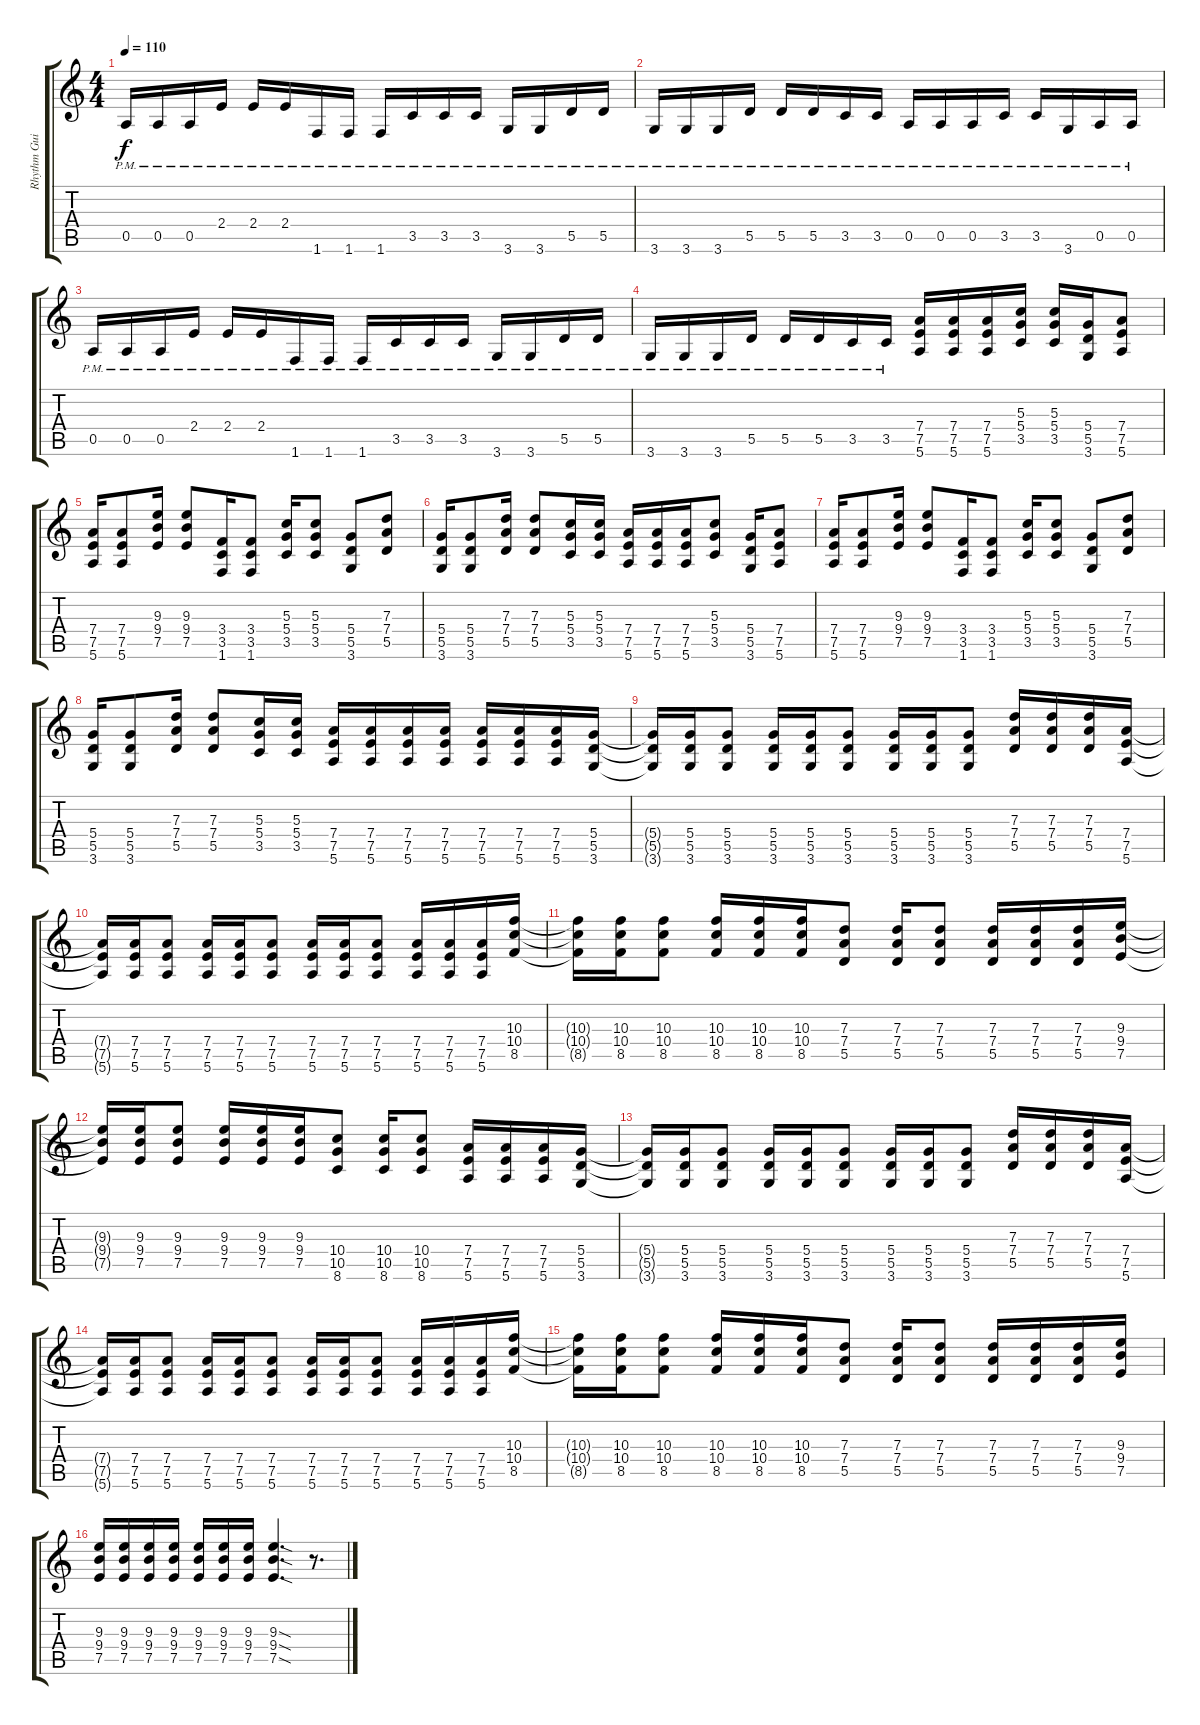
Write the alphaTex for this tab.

\track ("Rhythm Guitar" "Rhythm Gui") {instrument distortionguitar}
\staff {score tabs}
\tuning (E4 B3 G3 D3 A2 E2) {hide}
\ts (4 4)
\tempo 110
\clef g2
\ks c
0.5{pm}.16{dy f} 0.5{pm}.16 0.5{pm}.16 2.4{pm}.16 2.4{pm}.16 2.4{pm}.16 1.6{pm}.16 1.6{pm}.16 1.6{pm}.16 3.5{pm}.16 3.5{pm}.16 3.5{pm}.16 3.6{pm}.16 3.6{pm}.16 5.5{pm}.16 5.5{pm}.16 |
3.6{pm}.16 3.6{pm}.16 3.6{pm}.16 5.5{pm}.16 5.5{pm}.16 5.5{pm}.16 3.5{pm}.16 3.5{pm}.16 0.5{pm}.16 0.5{pm}.16 0.5{pm}.16 3.5{pm}.16 3.5{pm}.16 3.6{pm}.16 0.5{pm}.16 0.5{pm}.16 |
0.5{pm}.16 0.5{pm}.16 0.5{pm}.16 2.4{pm}.16 2.4{pm}.16 2.4{pm}.16 1.6{pm}.16 1.6{pm}.16 1.6{pm}.16 3.5{pm}.16 3.5{pm}.16 3.5{pm}.16 3.6{pm}.16 3.6{pm}.16 5.5{pm}.16 5.5{pm}.16 |
3.6{pm}.16 3.6{pm}.16 3.6{pm}.16 5.5{pm}.16 5.5{pm}.16 5.5{pm}.16 3.5{pm}.16 3.5{pm}.16 (7.4 7.5 5.6).16 (7.4 7.5 5.6).16 (7.4 7.5 5.6).16 (5.3 5.4 3.5).16 (5.3 5.4 3.5).16 (5.4 5.5 3.6).16 (7.4 7.5 5.6).8 |
(7.4 7.5 5.6).16 (7.4 7.5 5.6).8 (9.3 9.4 7.5).16 (9.3 9.4 7.5).8 (3.4 3.5 1.6).16 (3.4 3.5 1.6).8 (5.3 5.4 3.5).16 (5.3 5.4 3.5).8 (5.4 5.5 3.6).8 (7.3 7.4 5.5).8 |
(5.4 5.5 3.6).16 (5.4 5.5 3.6).8 (7.3 7.4 5.5).16 (7.3 7.4 5.5).8 (5.3 5.4 3.5).16 (5.3 5.4 3.5).16 (7.4 7.5 5.6).16 (7.4 7.5 5.6).16 (7.4 7.5 5.6).16 (5.3 5.4 3.5).8 (5.4 5.5 3.6).16 (7.4 7.5 5.6).8 |
(7.4 7.5 5.6).16 (7.4 7.5 5.6).8 (9.3 9.4 7.5).16 (9.3 9.4 7.5).8 (3.4 3.5 1.6).16 (3.4 3.5 1.6).8 (5.3 5.4 3.5).16 (5.3 5.4 3.5).8 (5.4 5.5 3.6).8 (7.3 7.4 5.5).8 |
(5.4 5.5 3.6).16 (5.4 5.5 3.6).8 (7.3 7.4 5.5).16 (7.3 7.4 5.5).8 (5.3 5.4 3.5).16 (5.3 5.4 3.5).16 (7.4 7.5 5.6).16 (7.4 7.5 5.6).16 (7.4 7.5 5.6).16 (7.4 7.5 5.6).16 (7.4 7.5 5.6).16 (7.4 7.5 5.6).16 (7.4 7.5 5.6).16 (5.4 5.5 3.6).16 |
(5.4{t} 5.5{t} 3.6{t}).16 (5.4 5.5 3.6).16 (5.4 5.5 3.6).8 (5.4 5.5 3.6).16 (5.4 5.5 3.6).16 (5.4 5.5 3.6).8 (5.4 5.5 3.6).16 (5.4 5.5 3.6).16 (5.4 5.5 3.6).8 (7.3 7.4 5.5).16 (7.3 7.4 5.5).16 (7.3 7.4 5.5).16 (7.4 7.5 5.6).16 |
(7.4{t} 7.5{t} 5.6{t}).16 (7.4 7.5 5.6).16 (7.4 7.5 5.6).8 (7.4 7.5 5.6).16 (7.4 7.5 5.6).16 (7.4 7.5 5.6).8 (7.4 7.5 5.6).16 (7.4 7.5 5.6).16 (7.4 7.5 5.6).8 (7.4 7.5 5.6).16 (7.4 7.5 5.6).16 (7.4 7.5 5.6).16 (10.3 10.4 8.5).16 |
(10.3{t} 10.4{t} 8.5{t}).16 (10.3 10.4 8.5).16 (10.3 10.4 8.5).8 (10.3 10.4 8.5).16 (10.3 10.4 8.5).16 (10.3 10.4 8.5).16 (7.3 7.4 5.5).8 (7.3 7.4 5.5).16 (7.3 7.4 5.5).8 (7.3 7.4 5.5).16 (7.3 7.4 5.5).16 (7.3 7.4 5.5).16 (9.3 9.4 7.5).16 |
(9.3{t} 9.4{t} 7.5{t}).16 (9.3 9.4 7.5).16 (9.3 9.4 7.5).8 (9.3 9.4 7.5).16 (9.3 9.4 7.5).16 (9.3 9.4 7.5).16 (10.4 10.5 8.6).8 (10.4 10.5 8.6).16 (10.4 10.5 8.6).8 (7.4 7.5 5.6).16 (7.4 7.5 5.6).16 (7.4 7.5 5.6).16 (5.4 5.5 3.6).16 |
(5.4{t} 5.5{t} 3.6{t}).16 (5.4 5.5 3.6).16 (5.4 5.5 3.6).8 (5.4 5.5 3.6).16 (5.4 5.5 3.6).16 (5.4 5.5 3.6).8 (5.4 5.5 3.6).16 (5.4 5.5 3.6).16 (5.4 5.5 3.6).8 (7.3 7.4 5.5).16 (7.3 7.4 5.5).16 (7.3 7.4 5.5).16 (7.4 7.5 5.6).16 |
(7.4{t} 7.5{t} 5.6{t}).16 (7.4 7.5 5.6).16 (7.4 7.5 5.6).8 (7.4 7.5 5.6).16 (7.4 7.5 5.6).16 (7.4 7.5 5.6).8 (7.4 7.5 5.6).16 (7.4 7.5 5.6).16 (7.4 7.5 5.6).8 (7.4 7.5 5.6).16 (7.4 7.5 5.6).16 (7.4 7.5 5.6).16 (10.3 10.4 8.5).16 |
(10.3{t} 10.4{t} 8.5{t}).16 (10.3 10.4 8.5).16 (10.3 10.4 8.5).8 (10.3 10.4 8.5).16 (10.3 10.4 8.5).16 (10.3 10.4 8.5).16 (7.3 7.4 5.5).8 (7.3 7.4 5.5).16 (7.3 7.4 5.5).8 (7.3 7.4 5.5).16 (7.3 7.4 5.5).16 (7.3 7.4 5.5).16 (9.3 9.4 7.5).16 |
(9.3 9.4 7.5).16 (9.3 9.4 7.5).16 (9.3 9.4 7.5).16 (9.3 9.4 7.5).16 (9.3 9.4 7.5).16 (9.3 9.4 7.5).16 (9.3 9.4 7.5).16 (9.3{sod} 9.4{sod} 7.5{sod}).4{d} r.8{d}
